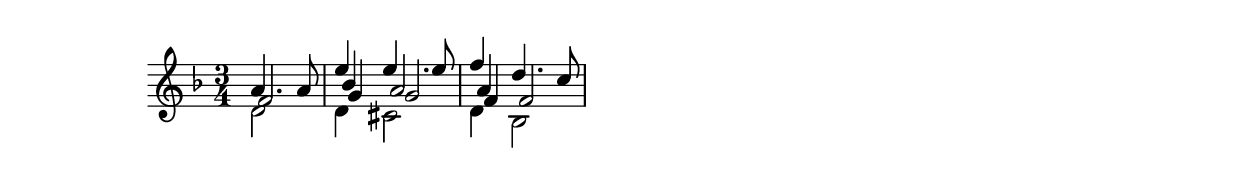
%% Do not edit this file; it is automatically
%% generated from LSR http://lsr.dsi.unimi.it
%% This file is in the public domain.
\version "2.13.39"

\header {
  lsrtags = "simultaneous-notes"

%% Translation of GIT committish: a874fda3641c9e02f61be5c41b215b8304b8ed00
 doctitlees = "Voces adicionales para evitar colisiones"
 texidoces = "
En ciertos casos de polifonía compleja, se necesitan voces adicionales
para evitar colisiones entre las notas.  Si se necesitan más de cuatro
voces paralelas, las voces adicionales se añaden definiendo una
variable que utiliza la función de Scheme @code{context-spec-music}.

"


%% Translation of GIT committish: 0a868be38a775ecb1ef935b079000cebbc64de40
  texidocde = "
Ein einigen Fällen von sehr komplexer polyphoner Musik sind zusätzliche
Stimmen notwendig, um Zusammenstöße zwischen den Noten zu vermeiden.
Wenn mehr als vier parallele Stimmen benötigt werden, können zusätzliche
Stimmen definiert werden, indem eine Variable mit der Funktion
@code{context-spec-music} definiert wird.

"
  doctitlede = "Zusätzliche Stimmen um Zusammenstöße zu vermeiden"

%% Translation of GIT committish: 1baa2adf57c84e8d50e6907416eadb93e2e2eb5c
  texidocfr = "
Dans certains cas de musique polyphonie complexe, une voix
supplémentaire peut permettre d'éviter les risques de collision.
Lorsque quatre voix parallèles ne suffisent pas, la fonction Scheme
@code{context-spec-music} permet d'ajouter des d'autres voix.

"
  doctitlefr = "Ajout de voix pour éviter les collisions"


  texidoc = "
In some instances of complex polyphonic music, additional voices are
necessary to prevent collisions between notes.  If more than four
parallel voices are needed, additional voices can be added by defining
a variable using the Scheme function @code{context-spec-music}.

"
  doctitle = "Additional voices to avoid collisions"
} % begin verbatim

voiceFive = #(context-spec-music (make-voice-props-set 4) 'Voice)

\relative c'' {
  \time 3/4
  \key d \minor
  \partial 2
  <<
    {
      \voiceOne
      a4. a8
      e'4 e4. e8
      f4 d4. c8
    }
    \\
    {
      \voiceThree
      f,2
      bes4 a2
      a4 s2
    }
    \\
    {
      \voiceFive
      s2
      g4 g2
      f4 f2
    }
    \\
    \bar "||"{
      \voiceTwo
      d2
      d4 cis2
      d4 bes2
    }
  >>
}

